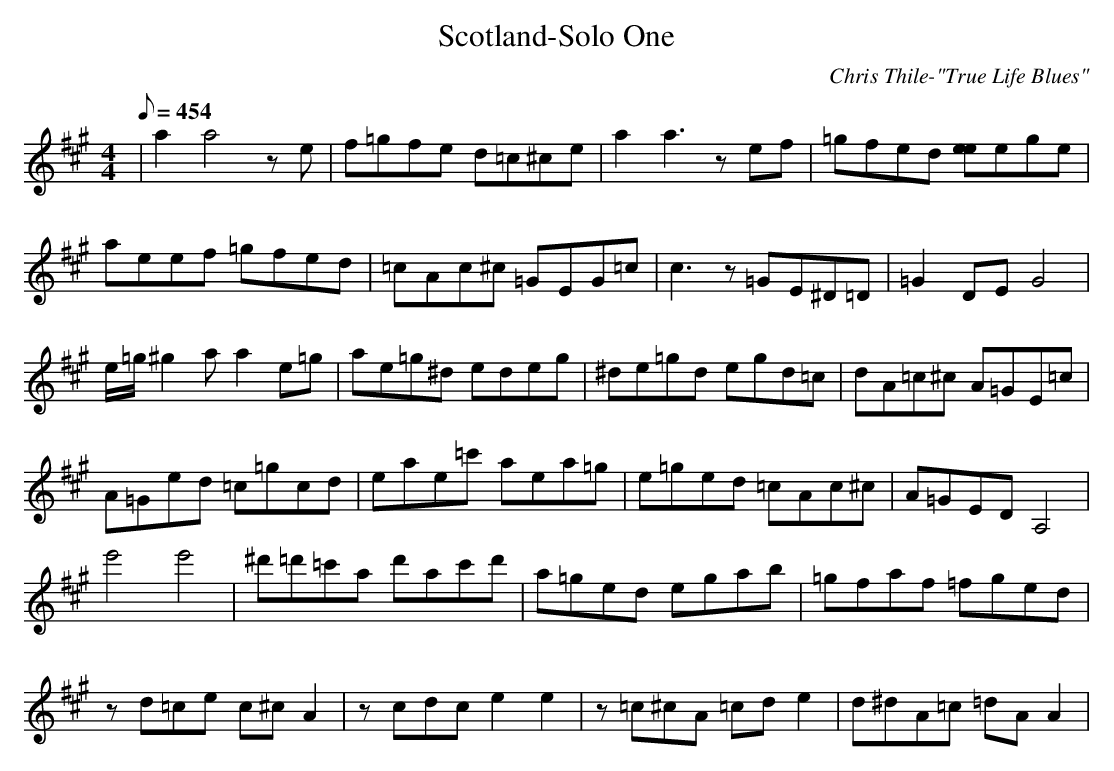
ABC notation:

X:1
T:Scotland-Solo One
C:Chris Thile-"True Life Blues"
M:4/4
L:1/8
Q:1/8=454
K:A
|a2a4ze|f=gfe d=c^ce|a2a3zef|=gfed [ee]ege|
aeef =gfed|=cAc^c =GEG=c|c3z =GE^D=D|=G2DE G4|
e/=g/^g2a a2e=g|ae=g^d edeg|^de=gd egd=c|dA=c^c A=GE=c|
A=Ged =c=gcd|eae=c' aea=g|e=ged =cAc^c|A=GED A,4|
e'4 e'4|^d'=d'=c'a d'ac'd'|a=ged egab|=gfaf =fged|
zd=ce c^cA2|zcdc e2e2|z=c^cA =cde2|d^dA=c =dAA2|
